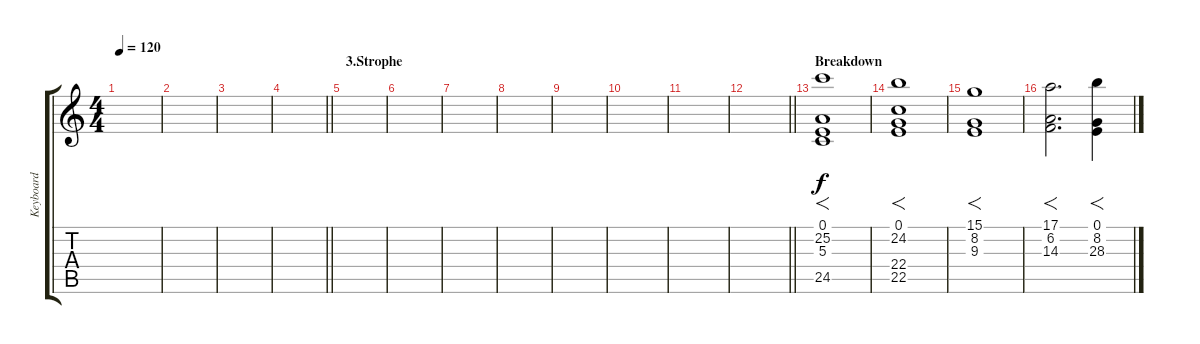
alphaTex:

\track ("Keyboard" "Keyboard") {instrument stringensemble1}
\staff {score tabs}
\tuning (E4 B3 G3 D3 A2 E2) {hide}
\ts (4 4)
\tempo 120
\clef g2
\ks c
|
|
|
\barLineRight lightlight
|
\section ("" "3.Strophe")
|
|
|
|
|
|
|
\barLineRight lightlight
|
\section ("" "Breakdown")
(0.1 25.2 5.3 24.5).1{f} |
(0.1 24.2 22.4 22.5).1{f} |
(15.1 8.2 9.3).1{f} |
(17.1 6.2 14.3).2{f d} (0.1 8.2 28.3).4{f}
